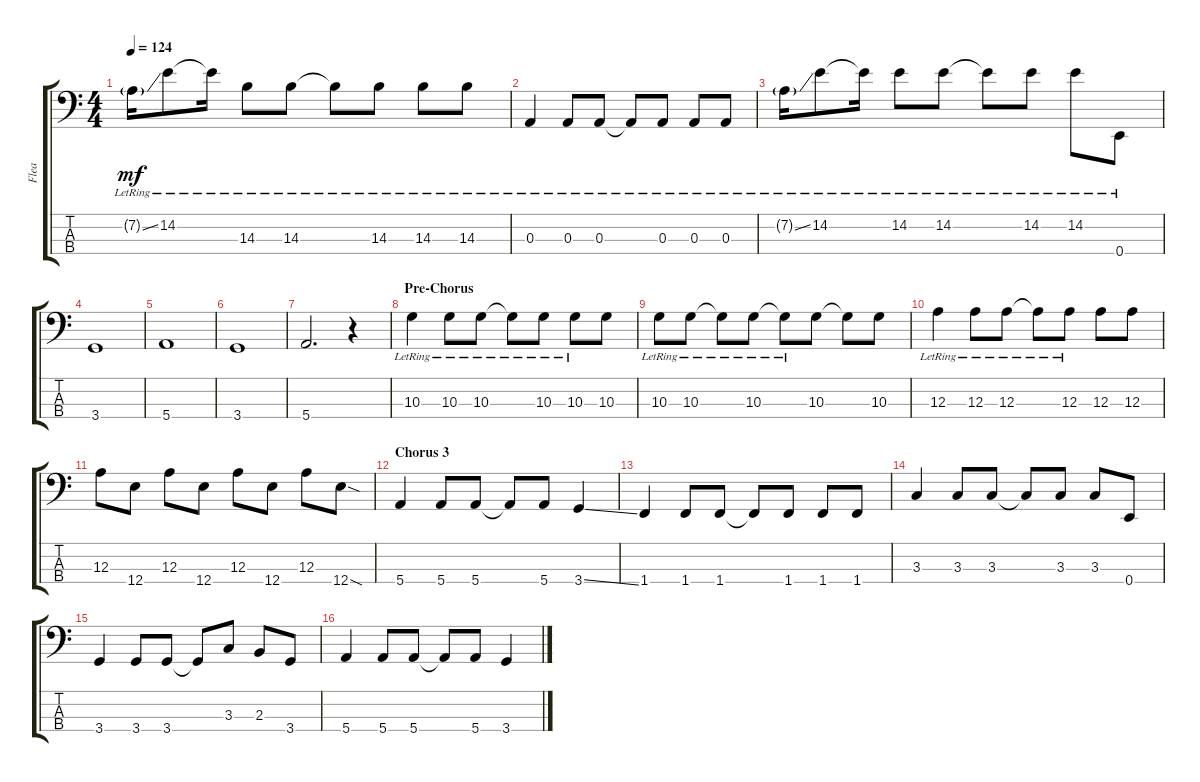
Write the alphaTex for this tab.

\track ("Flea " "Flea ") {instrument electricbassfinger}
\staff {score tabs}
\tuning (G2 D2 A1 E1) {hide}
\ts (4 4)
\tempo 124
\clef f4
\ks c
7.2{ss g lr}.16{dy mf} 14.2{lr}.8 14.2{lr t}.16 14.3{lr}.8 14.3{lr}.8 14.3{lr t}.8 14.3{lr}.8 14.3{lr}.8 14.3{lr}.8 |
0.3{lr}.4 0.3{lr}.8 0.3{lr}.8 0.3{lr t}.8 0.3{lr}.8 0.3{lr}.8 0.3{lr}.8 |
7.2{ss g lr}.16 14.2{lr}.8 14.2{lr t}.16 14.2{lr}.8 14.2{lr}.8 14.2{lr t}.8 14.2{lr}.8 14.2{lr}.8 0.4{lr}.8 |
3.4.1 |
5.4.1 |
3.4.1 |
5.4.2{d} r.4 |
\section ("" "Pre-Chorus")
10.3{lr}.4 10.3{lr}.8 10.3{lr}.8 10.3{lr t}.8 10.3{lr}.8 10.3{lr}.8 10.3.8 |
10.3{lr}.8 10.3{lr}.8 10.3{lr t}.8 10.3{lr}.8 10.3{lr t}.8 10.3.8 10.3{t}.8 10.3.8 |
12.3{lr}.4 12.3{lr}.8 12.3{lr}.8 12.3{lr t}.8 12.3{lr}.8 12.3.8 12.3.8 |
12.3.8 12.4.8 12.3.8 12.4.8 12.3.8 12.4.8 12.3.8 12.4{sod}.8 |
\section ("" "Chorus 3")
5.4.4 5.4.8 5.4.8 5.4{t}.8 5.4.8 3.4{ss}.4 |
1.4.4 1.4.8 1.4.8 1.4{t}.8 1.4.8 1.4.8 1.4.8 |
3.3.4 3.3.8 3.3.8 3.3{t}.8 3.3.8 3.3.8 0.4.8 |
3.4.4 3.4.8 3.4.8 3.4{t}.8 3.3.8 2.3.8 3.4.8 |
5.4.4 5.4.8 5.4.8 5.4{t}.8 5.4.8 3.4{ss}.4
